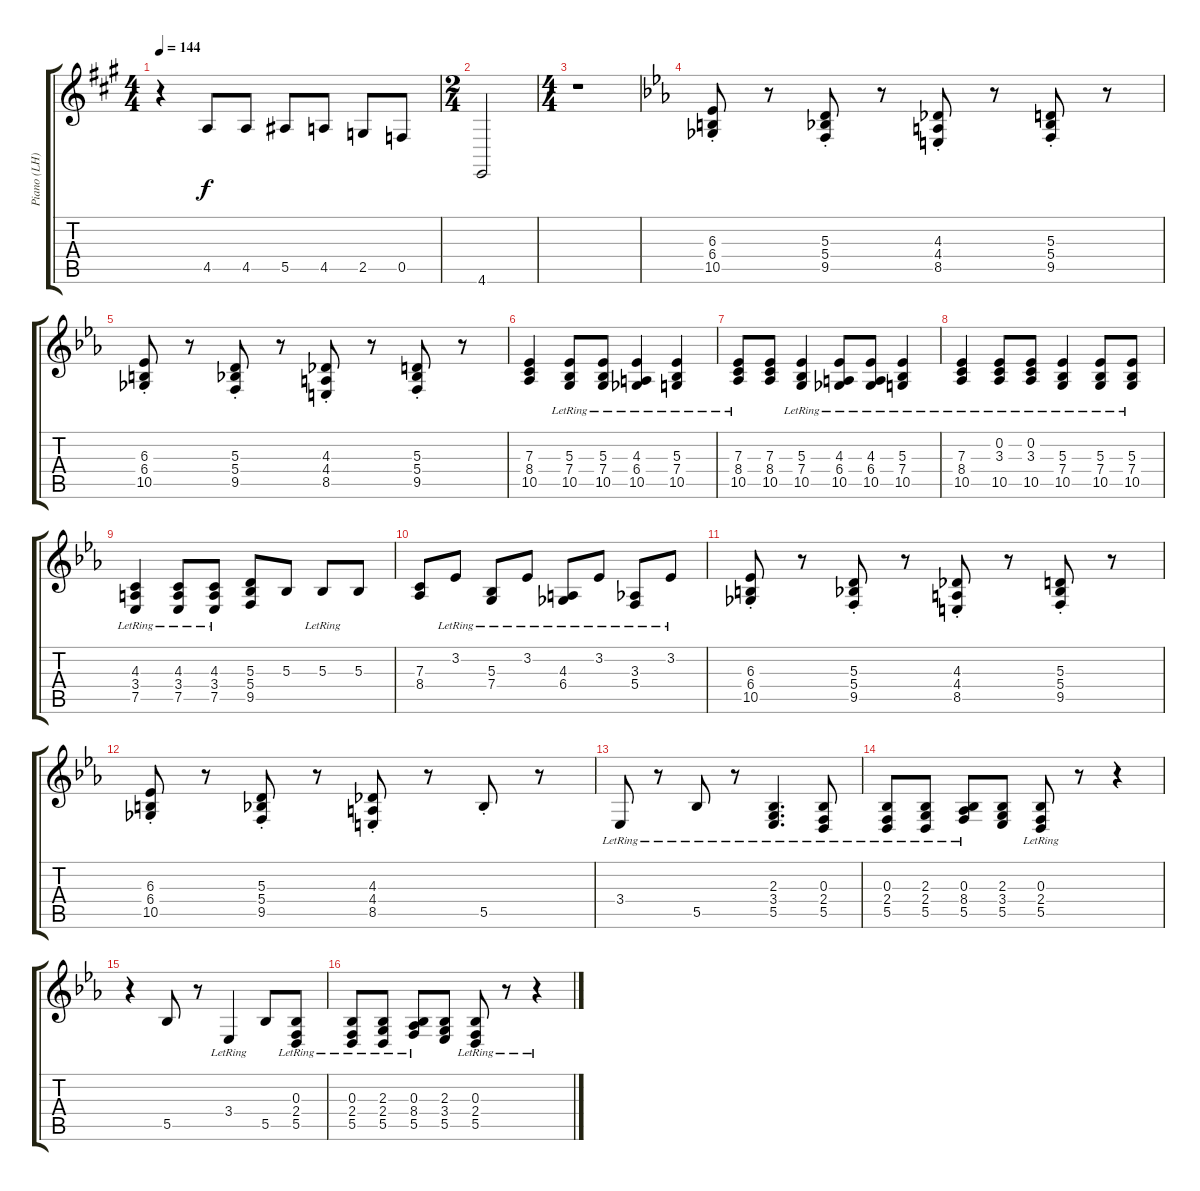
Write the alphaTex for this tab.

\track ("Piano (LH)" "Piano (LH)") {instrument brightacousticpiano}
\staff {score tabs}
\tuning (F4 C4 F3 C3 F3 C2) {hide}
\ts (4 4)
\tempo 144
\clef g2
\ks a
r.4{dy f} 4.5.8 4.5.8 5.5.8 4.5.8 2.5.8 0.5.8 |
\ts (2 4)
4.6.2 |
\ts (4 4)
r.1 |
\ks eb
(6.3{st} 6.4{st} 10.5{st}).8 r.8 (5.3{st} 5.4{st} 9.5{st}).8 r.8 (4.3{st} 4.4{st} 8.5{st}).8 r.8 (5.3{st} 5.4{st} 9.5{st}).8 r.8 |
(6.3{st} 6.4{st} 10.5{st}).8 r.8 (5.3{st} 5.4{st} 9.5{st}).8 r.8 (4.3{st} 4.4{st} 8.5{st}).8 r.8 (5.3{st} 5.4{st} 9.5{st}).8 r.8 |
(7.3 8.4 10.5).4 (5.3 7.4{lr} 10.5).8 (5.3{lr} 7.4{lr} 10.5).8 (4.3 6.4{lr} 10.5).4 (5.3{lr} 7.4{lr} 10.5).4 |
(7.3 8.4{lr} 10.5{lr}).8 (7.3 8.4 10.5).8 (5.3 7.4{lr} 10.5{lr}).4 (4.3 6.4{lr} 10.5{lr}).8 (4.3 6.4{lr} 10.5{lr}).8 (5.3{lr} 7.4{lr} 10.5{lr}).4 |
(7.3{lr} 8.4{lr} 10.5).4 (0.2{lr} 3.3{lr} 10.5).8 (0.2{lr} 3.3{lr} 10.5).8 (5.3{lr} 7.4{lr} 10.5).4 (5.3{lr} 7.4{lr} 10.5).8 (5.3{lr} 7.4{lr} 10.5).8 |
(4.3 3.4{lr} 7.5).4 (4.3 3.4{lr} 7.5).8 (4.3 3.4{lr} 7.5{lr}).8 (5.3 5.4 9.5).8 5.3.8 5.3{lr}.8 5.3.8 |
(7.3 8.4).8 3.2{lr}.8 (5.3{lr} 7.4).8 3.2{lr}.8 (4.3{lr} 6.4).8 3.2{lr}.8 (3.3{lr} 5.4).8 3.2{lr}.8 |
(6.3{st} 6.4{st} 10.5{st}).8 r.8 (5.3{st} 5.4{st} 9.5{st}).8 r.8 (4.3{st} 4.4{st} 8.5{st}).8 r.8 (5.3{st} 5.4{st} 9.5{st}).8 r.8 |
(6.3{st} 6.4{st} 10.5{st}).8 r.8 (5.3{st} 5.4{st} 9.5{st}).8 r.8 (4.3{st} 4.4{st} 8.5{st}).8 r.8 5.5{st}.8 r.8 |
3.4{lr}.8 r.8 5.5{lr}.8 r.8 (2.3{lr} 3.4 5.5{lr}).4{d} (0.3{lr} 2.4 5.5{lr}).8 |
(0.3 2.4 5.5{lr}).8 (2.3 2.4 5.5{lr}).8 (0.3{lr} 8.4 5.5).8 (2.3 3.4 5.5).8 (0.3 2.4 5.5{lr}).8 r.8 r.4 |
r.4 5.5.8 r.8 3.4{lr}.4 5.5.8 (0.3{lr} 2.4 5.5{lr}).8 |
(0.3 2.4 5.5{lr}).8 (2.3 2.4 5.5{lr}).8 (0.3{lr} 8.4 5.5).8 (2.3 3.4 5.5).8 (0.3 2.4 5.5{lr}).8 r.8 r.4
